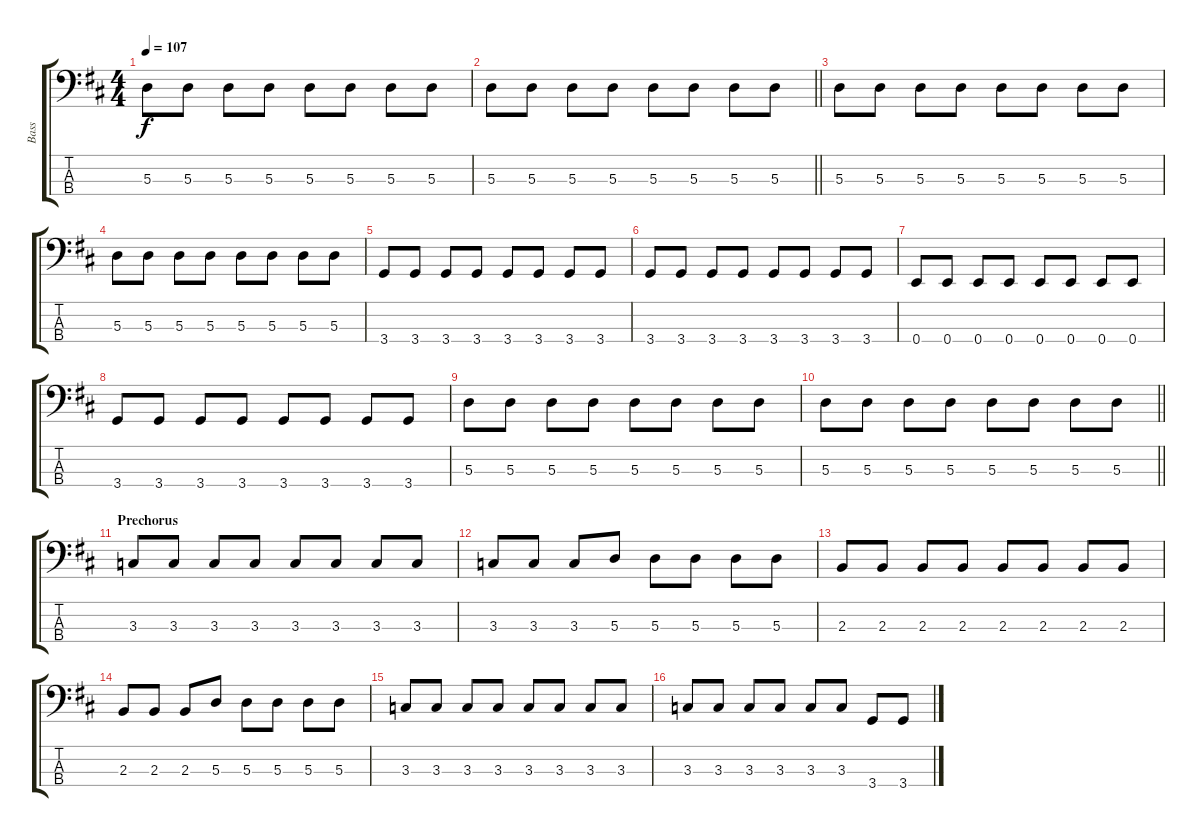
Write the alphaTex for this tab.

\track ("Bass" "Bass") {instrument electricbassfinger}
\staff {score tabs}
\tuning (G2 D2 A1 E1) {hide}
\ts (4 4)
\tempo 107
\clef f4
\ks d
5.3.8{dy f} 5.3.8 5.3.8 5.3.8 5.3.8 5.3.8 5.3.8 5.3.8 |
\barLineRight lightlight
5.3.8 5.3.8 5.3.8 5.3.8 5.3.8 5.3.8 5.3.8 5.3.8 |
5.3.8 5.3.8 5.3.8 5.3.8 5.3.8 5.3.8 5.3.8 5.3.8 |
5.3.8 5.3.8 5.3.8 5.3.8 5.3.8 5.3.8 5.3.8 5.3.8 |
3.4.8 3.4.8 3.4.8 3.4.8 3.4.8 3.4.8 3.4.8 3.4.8 |
3.4.8 3.4.8 3.4.8 3.4.8 3.4.8 3.4.8 3.4.8 3.4.8 |
0.4.8 0.4.8 0.4.8 0.4.8 0.4.8 0.4.8 0.4.8 0.4.8 |
3.4.8 3.4.8 3.4.8 3.4.8 3.4.8 3.4.8 3.4.8 3.4.8 |
5.3.8 5.3.8 5.3.8 5.3.8 5.3.8 5.3.8 5.3.8 5.3.8 |
\barLineRight lightlight
5.3.8 5.3.8 5.3.8 5.3.8 5.3.8 5.3.8 5.3.8 5.3.8 |
\section ("" "Prechorus")
3.3.8 3.3.8 3.3.8 3.3.8 3.3.8 3.3.8 3.3.8 3.3.8 |
3.3.8 3.3.8 3.3.8 5.3.8 5.3.8 5.3.8 5.3.8 5.3.8 |
2.3.8 2.3.8 2.3.8 2.3.8 2.3.8 2.3.8 2.3.8 2.3.8 |
2.3.8 2.3.8 2.3.8 5.3.8 5.3.8 5.3.8 5.3.8 5.3.8 |
3.3.8 3.3.8 3.3.8 3.3.8 3.3.8 3.3.8 3.3.8 3.3.8 |
3.3.8 3.3.8 3.3.8 3.3.8 3.3.8 3.3.8 3.4.8 3.4.8
